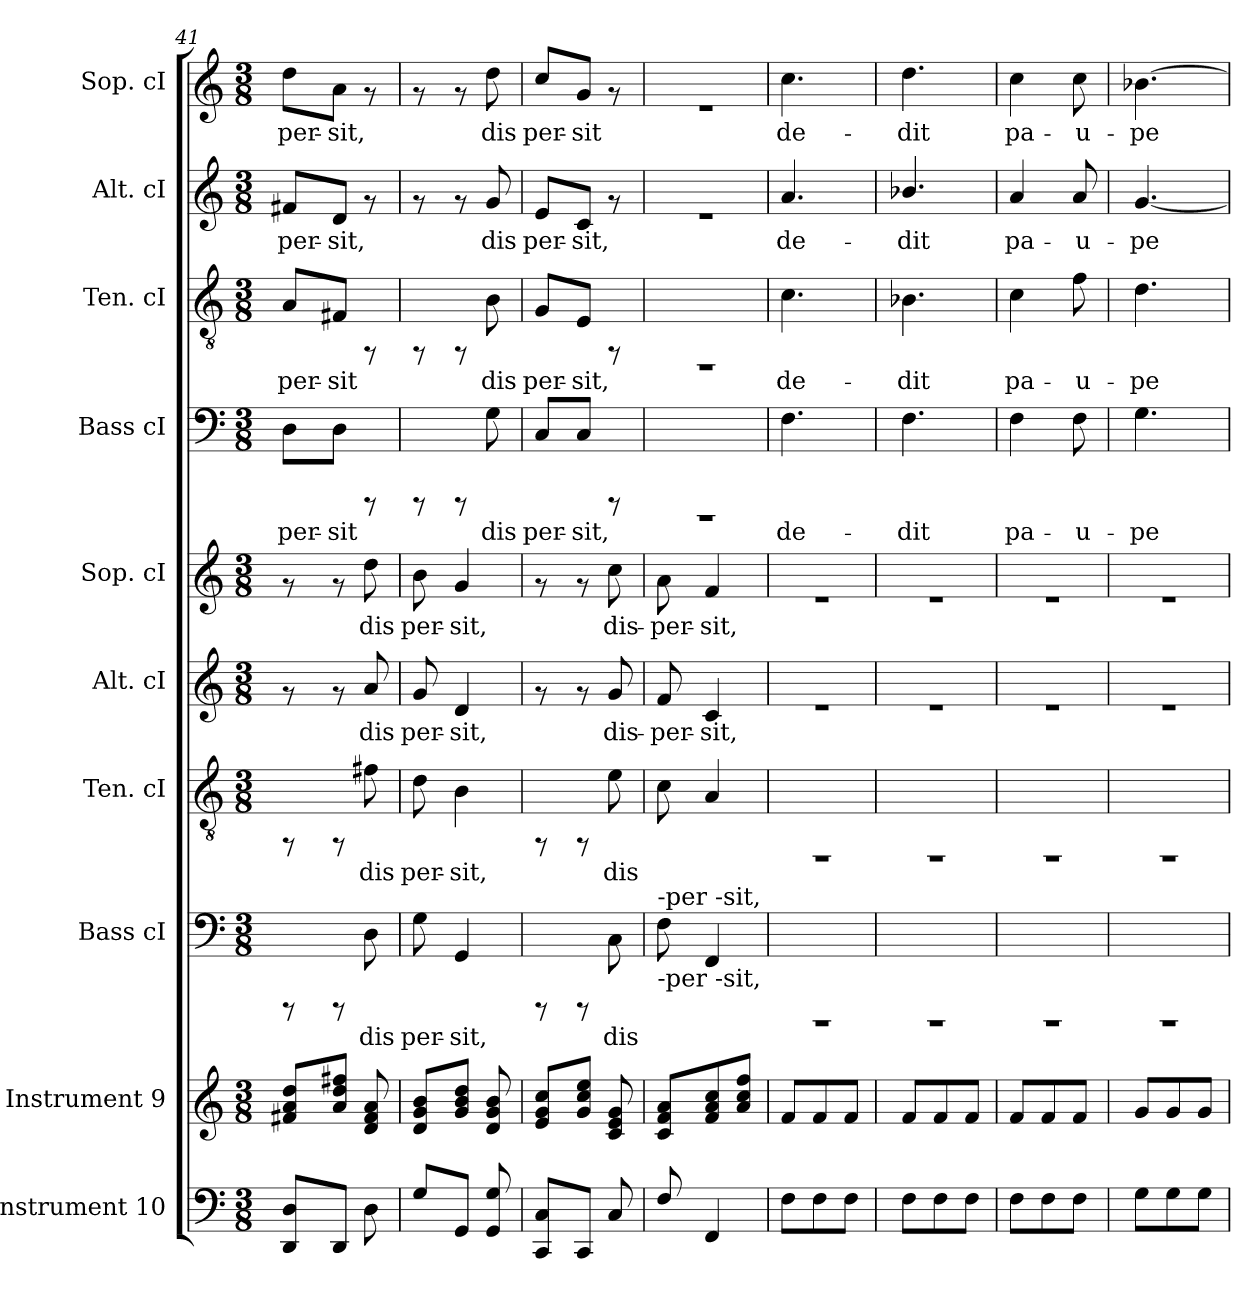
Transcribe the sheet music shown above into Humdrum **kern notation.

**kern	**kern	**kern	**text	**kern	**text	**kern	**text	**kern	**text	**kern	**text	**kern	**text	**kern	**text	**kern	**text
*part10	*part9	*part8	*part8	*part7	*part7	*part6	*part6	*part5	*part5	*part4	*part4	*part3	*part3	*part2	*part2	*part1	*part1
*staff10	*staff9	*staff8	*staff8	*staff7	*staff7	*staff6	*staff6	*staff5	*staff5	*staff4	*staff4	*staff3	*staff3	*staff2	*staff2	*staff1	*staff1
*I"Instrument 10	*I"Instrument 9	*I"Bass cI	*	*I"Ten. cI	*	*I"Alt. cI	*	*I"Sop. cI	*	*I"Bass cI	*	*I"Ten. cI	*	*I"Alt. cI	*	*I"Sop. cI	*
*	*	*	*	*	*	*	*	*	*	*I'Bass cI	*	*I'Ten. cI	*	*I'Alt. cI	*	*I'Sop. cI	*
*clefF4	*clefG2	*clefF4	*	*clefGv2	*	*clefG2	*	*clefG2	*	*clefF4	*	*clefGv2	*	*clefG2	*	*clefG2	*
*k[]	*k[]	*k[]	*	*k[]	*	*k[]	*	*k[]	*	*k[]	*	*k[]	*	*k[]	*	*k[]	*
*C:	*C:	*C:	*	*C:	*	*C:	*	*C:	*	*C:	*	*C:	*	*C:	*	*C:	*
*M3/8	*M3/8	*M3/8	*	*M3/8	*	*M3/8	*	*M3/8	*	*M3/8	*	*M3/8	*	*M3/8	*	*M3/8	*
=41	=41	=41	=41	=41	=41	=41	=41	=41	=41	=41	=41	=41	=41	=41	=41	=41	=41
!	!	!	!	!	!	!	!	!	!	!	!LO:LY:b:cj	!	!LO:LY:b:cj	!	!LO:LY:b:cj	!	!LO:LY:b:cj
8D/ 8DD/L	8dd/ 8a/ 8f#X/L	8rCCC	.	8rFF	.	8rf	.	8rf	.	8D\L	-per-	8A/L	-per-	8f#X/L	-per-	8dd\L	-per-
!	!	!	!	!	!	!	!	!	!	!	!LO:LY:b:cj	!	!LO:LY:b:cj	!	!LO:LY:b:cj	!	!LO:LY:b:cj
8DD/J	8ff#X/ 8dd/ 8a/J	8rCCC	.	8rFF	.	8rf	.	8rf	.	8D\J	-sit	8F#X/J	-sit	8d/J	-sit,	8a\J	-sit,
!	!	!	!LO:LY:b:cj	!	!LO:LY:b:cj	!	!LO:LY:b:cj	!	!LO:LY:b:cj	!	!	!	!	!	!	!	!
8D\	8a/ 8f#/ 8d/	8D\	dis	8f#X\	dis	8a/	dis	8dd\	dis	8rCCC	.	8rFF	.	8rf	.	8rf	.
=42	=42	=42	=42	=42	=42	=42	=42	=42	=42	=42	=42	=42	=42	=42	=42	=42	=42
!	!	!	!LO:LY:b:cj	!	!LO:LY:b:cj	!	!LO:LY:b:cj	!	!LO:LY:b:cj	!	!	!	!	!	!	!	!
8G/L	8b/ 8g/ 8d/L	8G\	per-	8d\	per-	8g/	per-	8b\	per-	8rCCC	.	8rFF	.	8rf	.	8rf	.
!	!	!	!LO:LY:b:cj	!	!LO:LY:b:cj	!	!LO:LY:b:cj	!	!LO:LY:b:cj	!	!	!	!	!	!	!	!
8GG/J	8dd/ 8b/ 8g/J	4GG/	-sit,	4B\	-sit,	4d/	-sit,	4g/	-sit,	8rCCC	.	8rFF	.	8rf	.	8rf	.
!	!	!	!	!	!	!	!	!	!	!	!LO:LY:b:cj	!	!LO:LY:b:cj	!	!LO:LY:b:cj	!	!LO:LY:b:cj
8G/ 8GG/	8b/ 8g/ 8d/	.	.	.	.	.	.	.	.	8G\	dis	8B\	dis	8g/	dis	8dd\	dis
=43	=43	=43	=43	=43	=43	=43	=43	=43	=43	=43	=43	=43	=43	=43	=43	=43	=43
!	!	!	!	!	!	!	!	!	!	!	!LO:LY:b:cj	!	!LO:LY:b:cj	!	!LO:LY:b:cj	!	!LO:LY:b:cj
8C/ 8CC/L	8cc/ 8g/ 8e/L	8rCCC	.	8rFF	.	8rf	.	8rf	.	8C/L	per-	8G/L	per-	8e/L	per-	8cc/L	per-
!	!	!	!	!	!	!	!	!	!	!	!LO:LY:b:cj	!	!LO:LY:b:cj	!	!LO:LY:b:cj	!	!LO:LY:b:cj
8CC/J	8ee/ 8cc/ 8g/J	8rCCC	.	8rFF	.	8rf	.	8rf	.	8C/J	-sit,	8E/J	-sit,	8c/J	-sit,	8g/J	-sit
!	!	!	!LO:LY:b:cj	!	!LO:LY:b:cj	!	!LO:LY:b:cj	!	!LO:LY:b:cj	!	!	!	!	!	!	!	!
8C/	8g/ 8e/ 8c/	8C\	dis-	8e\	dis-	8g/	dis-	8cc\	dis-	8rCCC	.	8rFF	.	8rf	.	8rf	.
!!LO:PB:g=z
=44	=44	=44	=44	=44	=44	=44	=44	=44	=44	=44	=44	=44	=44	=44	=44	=44	=44
!	!	!LO:TX:a:t=-per -sit,	!	!	!	!	!	!	!	!	!	!	!	!	!	!	!
!	!	!LO:TX:b:t=-per -sit,	!	!	!	!	!	!	!	!	!	!	!	!	!	!	!
!	!	!	!LO:LY:b:cj	!	!LO:LY:b:cj	!	!LO:LY:b:cj	!	!LO:LY:b:cj	!	!	!	!	!	!	!	!
8F/	8a/ 8c/ 8f/L	8F\	--	8c\	--	8f/	-per-	8a\	-per-	4.rBBBB	.	4.rEE	.	4.re	.	4.re	.
!	!	!	!LO:LY:b:cj	!	!LO:LY:b:cj	!	!LO:LY:b:cj	!	!LO:LY:b:cj	!	!	!	!	!	!	!	!
4FF/	8cc/ 8a/ 8f/	4FF/	--	4A/	--	4c/	-sit,	4f/	-sit,	.	.	.	.	.	.	.	.
.	8ff/ 8cc/ 8a/J	.	.	.	.	.	.	.	.	.	.	.	.	.	.	.	.
=45	=45	=45	=45	=45	=45	=45	=45	=45	=45	=45	=45	=45	=45	=45	=45	=45	=45
!	!	!	!	!	!	!	!	!	!	!	!LO:LY:b:cj	!	!LO:LY:b:cj	!	!LO:LY:b:cj	!	!LO:LY:b:cj
8F\L	8f/L	4.rBBBB	.	4.rEE	.	4.re	.	4.re	.	4.F\	de-	4.c\	de-	4.a/	de-	4.cc\	de-
8F\	8f/	.	.	.	.	.	.	.	.	.	.	.	.	.	.	.	.
8F\J	8f/J	.	.	.	.	.	.	.	.	.	.	.	.	.	.	.	.
=46	=46	=46	=46	=46	=46	=46	=46	=46	=46	=46	=46	=46	=46	=46	=46	=46	=46
!	!	!	!	!	!	!	!	!	!	!	!LO:LY:b:cj	!	!LO:LY:b:cj	!	!LO:LY:b:cj	!	!LO:LY:b:cj
8F\L	8f/L	4.rBBBB	.	4.rEE	.	4.re	.	4.re	.	4.F\	-dit	4.B-X\	-dit	4.b-X/	-dit	4.dd\	-dit
8F\	8f/	.	.	.	.	.	.	.	.	.	.	.	.	.	.	.	.
8F\J	8f/J	.	.	.	.	.	.	.	.	.	.	.	.	.	.	.	.
=47	=47	=47	=47	=47	=47	=47	=47	=47	=47	=47	=47	=47	=47	=47	=47	=47	=47
!	!	!	!	!	!	!	!	!	!	!	!LO:LY:b:cj	!	!LO:LY:b:cj	!	!LO:LY:b:cj	!	!LO:LY:b:cj
8F\L	8f/L	4.rBBBB	.	4.rEE	.	4.re	.	4.re	.	4F\	pa-	4c\	pa-	4a/	pa-	4cc\	pa-
8F\	8f/	.	.	.	.	.	.	.	.	.	.	.	.	.	.	.	.
!	!	!	!	!	!	!	!	!	!	!	!LO:LY:b:cj	!	!LO:LY:b:cj	!	!LO:LY:b:cj	!	!LO:LY:b:cj
8F\J	8f/J	.	.	.	.	.	.	.	.	8F\	-u-	8f\	-u-	8a/	-u-	8cc\	-u-
=48	=48	=48	=48	=48	=48	=48	=48	=48	=48	=48	=48	=48	=48	=48	=48	=48	=48
!	!	!	!	!	!	!	!	!	!	!	!LO:LY:b:cj	!	!LO:LY:b:cj	!	!LO:LY:b:cj	!	!LO:LY:b:cj
8G\L	8g/L	4.rBBBB	.	4.rEE	.	4.re	.	4.re	.	4.G\	-pe-	4.d\	-pe-	[<4.g/	-pe-	[<4.b-X\	-pe-
8G\	8g/	.	.	.	.	.	.	.	.	.	.	.	.	.	.	.	.
8G\J	8g/J	.	.	.	.	.	.	.	.	.	.	.	.	.	.	.	.
=	=	=	=	=	=	=	=	=	=	=	=	=	=	=	=	=	=
*-	*-	*-	*-	*-	*-	*-	*-	*-	*-	*-	*-	*-	*-	*-	*-	*-	*-
